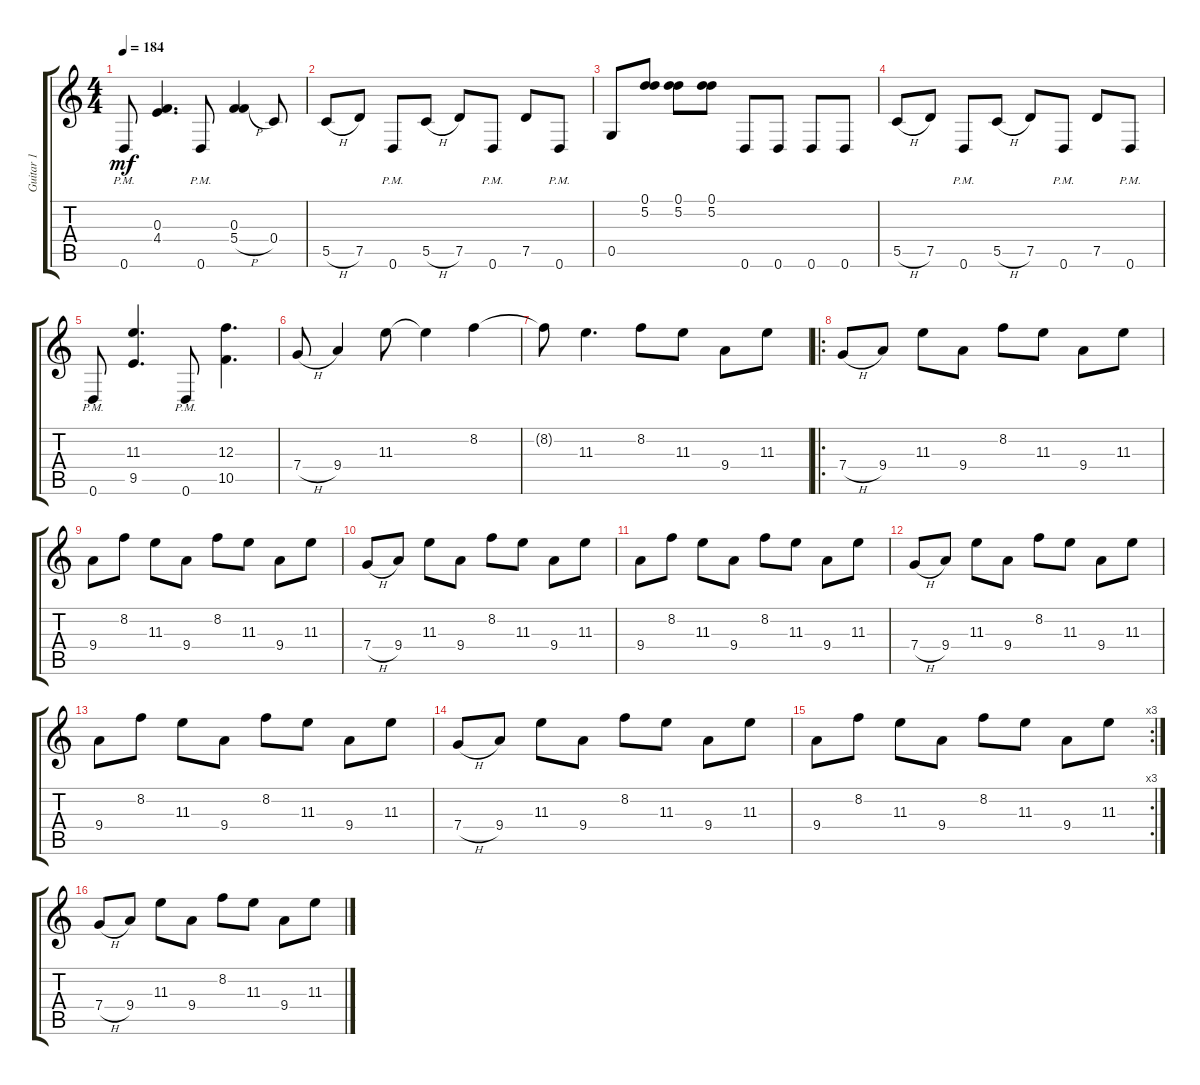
\track ("Guitar 1" "Guitar 1") {instrument overdrivenguitar}
\staff {score tabs}
\tuning (D4 A3 F3 C3 G2 D2) {hide}
\ts (4 4)
\tempo 184
\clef g2
\ks c
0.6{pm}.8{dy mf} (0.3 4.4).4{d} 0.6{pm}.8 (0.3 5.4{h}).4 0.4.8 |
5.5{h}.8 7.5.8 0.6{pm}.8 5.5{h}.8 7.5.8 0.6{pm}.8 7.5.8 0.6{pm}.8 |
0.5.8 (0.1 5.2).8 (0.1 5.2).8 (0.1 5.2).8 0.6.8 0.6.8 0.6.8 0.6.8 |
5.5{h}.8 7.5.8 0.6{pm}.8 5.5{h}.8 7.5.8 0.6{pm}.8 7.5.8 0.6{pm}.8 |
0.6{pm}.8 (11.3 9.5).4{d} 0.6{pm}.8 (12.3 10.5).4{d} |
7.4{h}.8 9.4.4 11.3.8 11.3{t}.4 8.2.4 |
8.2{t}.8 11.3.4{d} 8.2.8 11.3.8 9.4.8 11.3.8 |
\ro
7.4{h}.8 9.4.8 11.3.8 9.4.8 8.2.8 11.3.8 9.4.8 11.3.8 |
9.4.8 8.2.8 11.3.8 9.4.8 8.2.8 11.3.8 9.4.8 11.3.8 |
7.4{h}.8 9.4.8 11.3.8 9.4.8 8.2.8 11.3.8 9.4.8 11.3.8 |
9.4.8 8.2.8 11.3.8 9.4.8 8.2.8 11.3.8 9.4.8 11.3.8 |
7.4{h}.8 9.4.8 11.3.8 9.4.8 8.2.8 11.3.8 9.4.8 11.3.8 |
9.4.8 8.2.8 11.3.8 9.4.8 8.2.8 11.3.8 9.4.8 11.3.8 |
7.4{h}.8 9.4.8 11.3.8 9.4.8 8.2.8 11.3.8 9.4.8 11.3.8 |
\rc 3
9.4.8 8.2.8 11.3.8 9.4.8 8.2.8 11.3.8 9.4.8 11.3.8 |
7.4{h}.8 9.4.8 11.3.8 9.4.8 8.2.8 11.3.8 9.4.8 11.3.8
